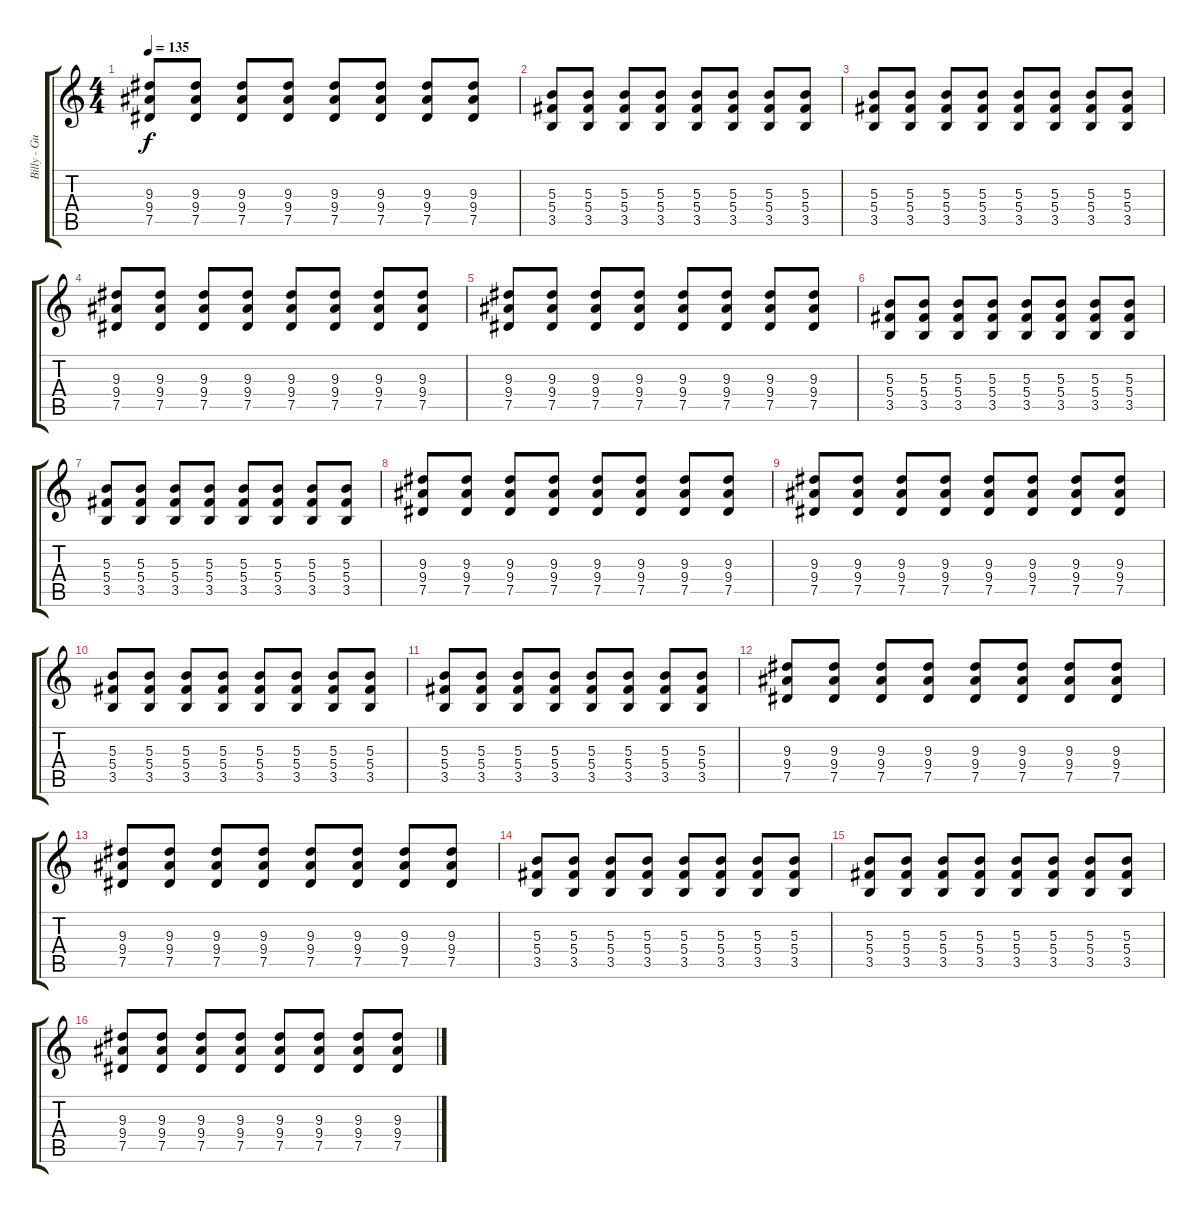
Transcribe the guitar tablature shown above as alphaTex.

\track ("Billy - Guitar II" "Billy - Gu") {instrument distortionguitar}
\staff {score tabs}
\tuning (Eb4 Bb3 Gb3 Db3 Ab2 Eb2) {hide}
\ts (4 4)
\tempo 135
\clef g2
\ks c
(9.3 9.4 7.5).8{dy f} (9.3 9.4 7.5).8 (9.3 9.4 7.5).8 (9.3 9.4 7.5).8 (9.3 9.4 7.5).8 (9.3 9.4 7.5).8 (9.3 9.4 7.5).8 (9.3 9.4 7.5).8 |
(5.3 5.4 3.5).8 (5.3 5.4 3.5).8 (5.3 5.4 3.5).8 (5.3 5.4 3.5).8 (5.3 5.4 3.5).8 (5.3 5.4 3.5).8 (5.3 5.4 3.5).8 (5.3 5.4 3.5).8 |
(5.3 5.4 3.5).8 (5.3 5.4 3.5).8 (5.3 5.4 3.5).8 (5.3 5.4 3.5).8 (5.3 5.4 3.5).8 (5.3 5.4 3.5).8 (5.3 5.4 3.5).8 (5.3 5.4 3.5).8 |
(9.3 9.4 7.5).8 (9.3 9.4 7.5).8 (9.3 9.4 7.5).8 (9.3 9.4 7.5).8 (9.3 9.4 7.5).8 (9.3 9.4 7.5).8 (9.3 9.4 7.5).8 (9.3 9.4 7.5).8 |
(9.3 9.4 7.5).8 (9.3 9.4 7.5).8 (9.3 9.4 7.5).8 (9.3 9.4 7.5).8 (9.3 9.4 7.5).8 (9.3 9.4 7.5).8 (9.3 9.4 7.5).8 (9.3 9.4 7.5).8 |
(5.3 5.4 3.5).8 (5.3 5.4 3.5).8 (5.3 5.4 3.5).8 (5.3 5.4 3.5).8 (5.3 5.4 3.5).8 (5.3 5.4 3.5).8 (5.3 5.4 3.5).8 (5.3 5.4 3.5).8 |
(5.3 5.4 3.5).8 (5.3 5.4 3.5).8 (5.3 5.4 3.5).8 (5.3 5.4 3.5).8 (5.3 5.4 3.5).8 (5.3 5.4 3.5).8 (5.3 5.4 3.5).8 (5.3 5.4 3.5).8 |
(9.3 9.4 7.5).8 (9.3 9.4 7.5).8 (9.3 9.4 7.5).8 (9.3 9.4 7.5).8 (9.3 9.4 7.5).8 (9.3 9.4 7.5).8 (9.3 9.4 7.5).8 (9.3 9.4 7.5).8 |
(9.3 9.4 7.5).8 (9.3 9.4 7.5).8 (9.3 9.4 7.5).8 (9.3 9.4 7.5).8 (9.3 9.4 7.5).8 (9.3 9.4 7.5).8 (9.3 9.4 7.5).8 (9.3 9.4 7.5).8 |
\section ("" "")
(5.3 5.4 3.5).8 (5.3 5.4 3.5).8 (5.3 5.4 3.5).8 (5.3 5.4 3.5).8 (5.3 5.4 3.5).8 (5.3 5.4 3.5).8 (5.3 5.4 3.5).8 (5.3 5.4 3.5).8 |
(5.3 5.4 3.5).8 (5.3 5.4 3.5).8 (5.3 5.4 3.5).8 (5.3 5.4 3.5).8 (5.3 5.4 3.5).8 (5.3 5.4 3.5).8 (5.3 5.4 3.5).8 (5.3 5.4 3.5).8 |
(9.3 9.4 7.5).8 (9.3 9.4 7.5).8 (9.3 9.4 7.5).8 (9.3 9.4 7.5).8 (9.3 9.4 7.5).8 (9.3 9.4 7.5).8 (9.3 9.4 7.5).8 (9.3 9.4 7.5).8 |
(9.3 9.4 7.5).8 (9.3 9.4 7.5).8 (9.3 9.4 7.5).8 (9.3 9.4 7.5).8 (9.3 9.4 7.5).8 (9.3 9.4 7.5).8 (9.3 9.4 7.5).8 (9.3 9.4 7.5).8 |
(5.3 5.4 3.5).8 (5.3 5.4 3.5).8 (5.3 5.4 3.5).8 (5.3 5.4 3.5).8 (5.3 5.4 3.5).8 (5.3 5.4 3.5).8 (5.3 5.4 3.5).8 (5.3 5.4 3.5).8 |
(5.3 5.4 3.5).8 (5.3 5.4 3.5).8 (5.3 5.4 3.5).8 (5.3 5.4 3.5).8 (5.3 5.4 3.5).8 (5.3 5.4 3.5).8 (5.3 5.4 3.5).8 (5.3 5.4 3.5).8 |
(9.3 9.4 7.5).8 (9.3 9.4 7.5).8 (9.3 9.4 7.5).8 (9.3 9.4 7.5).8 (9.3 9.4 7.5).8 (9.3 9.4 7.5).8 (9.3 9.4 7.5).8 (9.3 9.4 7.5).8
